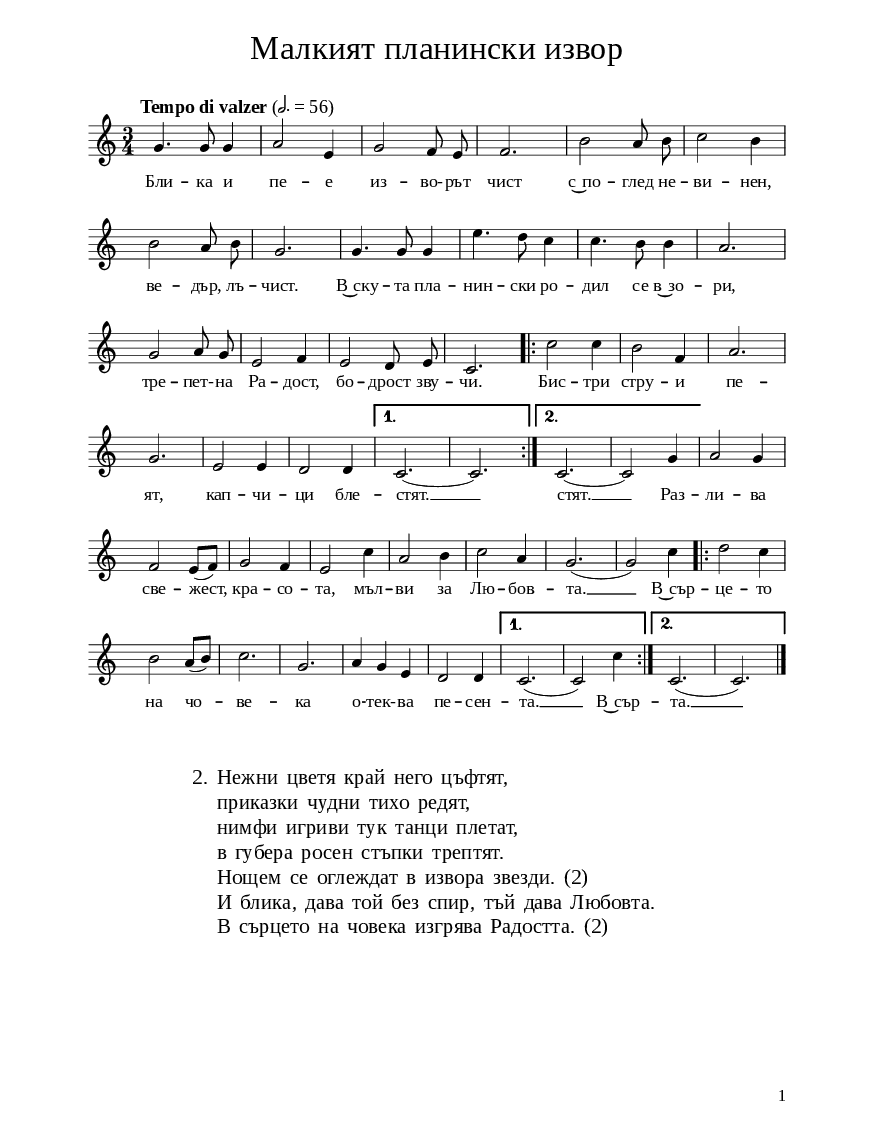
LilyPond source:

\version "2.24.2"

% include paper part and global functions
\include "include/globals.ily"

\bookpart {

  \label #'ref165
  \tocItem \markup "Малкият планински извор"
  \paper {
    print-all-headers = ##t
    print-page-number = ##t
    print-first-page-number = ##t

    % put page numbers on the bottom
    oddHeaderMarkup = \markup ""
    evenHeaderMarkup = \markup ""
    oddFooterMarkup = \markup
    \fill-line {
      ""
      \if \should-print-page-number \fromproperty #'page:page-number-string
    }
    evenFooterMarkup = \markup
    \fill-line {
      \if \should-print-page-number \fromproperty #'page:page-number-string
      ""
    }

    left-margin = 1.5\cm
    right-margin = 1.5\cm
    top-margin = 1.6\cm
    bottom-margin = 1.2\cm
    ragged-bottom = ##t % do not spread the staves to fill the whole vertical space

    % change distance between staves
    system-system-spacing =
    #'((basic-distance . 10)
       (minimum-distance . 6)
       (padding . 1)
       (stretchability . 12))
  }
  \score {
    \include "include/score-layout.ily"

    \new Voice \relative  c'{
      \clef treble
      \key c \major
      \time 3/4
      \tempoFunc "Tempo di valzer" 2. "56"
      \autoBeamOff
      g'4. g8 g4 | % 2
      a2 e4 | % 3
      g2 f8 e8 | % 4
      f2. | % 5
      b2 a8  b8 | % 6
      c2  b4 \break | % 7
      b2 a8  b8 | % 8
      g2. | % 9
      g4. g8 g4 |
      e'4.  d8  c4 | % 11
      c4.  b8  b4 | % 12
      a2. \break | % 13
      g2 a8 g8 | % 14
      e2 f4 | % 15
      e2 d8 e8 | % 16
      c2. \repeat volta 2 {
        | % 17
        c'2  c4 | % 18
        b2 f4  | % 19
        a2. \break |
        g2. | % 21
        e2 e4 | % 22
        d2 d4
      }
      \alternative {
        {
          | % 23
          c2. ~ | % 24
          c2.
        }
        {
          | % 25
          c2. ~ | % 26
          c2 g'4
        }
      }
      a2 g4 \break | % 28
      f2 e8 ([ f8] ) | % 29
      g2 f4 |
      e2  c'4 | % 31
      a2  b4 | % 32
      c2 a4 | % 33
      g2. ( | % 34
      g2 )  c4
      \repeat volta 2 {
        | % 35
        d2  c4 \break | % 36
        b2 a8 [(  b8 )] | % 37
        c2. | % 38
        g2. | % 39
        a4 g4 e4 |
        d2 d4
      }

      \alternative {
        {
          | % 41
          c2. ( | % 42
          c2 )  c'4
        }
        {
          | % 43
          c,2. ( | % 44
          c2. )
        }
      }
      \bar "|."
    }

    \addlyrics {
      Бли -- ка и пе -- е из -- "во-" --
      рът чист с~по -- глед не -- ви --
      нен, ве -- дър, лъ -- чист. В~ску --
      та пла -- нин -- ски ро -- дил се
      в~зо -- ри, тре -- "пет-" -- на Ра --
      дост, бо -- дрост зву -- чи. Бис --
      три стру -- и пе -- ят, кап -- чи --
      ци бле -- стят. __   стят. __   Раз --
      ли -- ва све -- жест,  кра -- со
      -- та, мъл -- ви за Лю -- бов -- та. __
      В~сър -- це -- то на чо -- ве
      -- ка о -- "тек-" -- ва пе -- сен -- та. __
      В~сър -- та. __

    }

    \header {
      title = \titleFunc "Малкият планински извор" "Malkijat planinski izvor"
    }

    \midi{}

  } % score
  %\markup \dc-two "D.C." "con repitione"


  \markup \fontsize #bgCoupletFontSize {
    \hspace #10
    \override #`(baseline-skip . ,bgCoupletBaselineSkip) % affects space between column lines
    \column {
      \line {   2. Нежни цветя край него цъфтят, }
      \line {   "   "  приказки чудни тихо редят,  }
      \line {   "   " нимфи игриви тук танци плетат, }
      \line {   "   "  в губера росен стъпки трептят. }
      \line {   "   "  Нощем се оглеждат в извора  звезди. (2)}
      \line {   "   "  И блика, дава  той без спир, тъй дава Любовта. }
      \line {   "   "   В сърцето на човека изгрява Радостта. (2)}
    }

  } % markup



} % bookpart

% Più mosso
%
